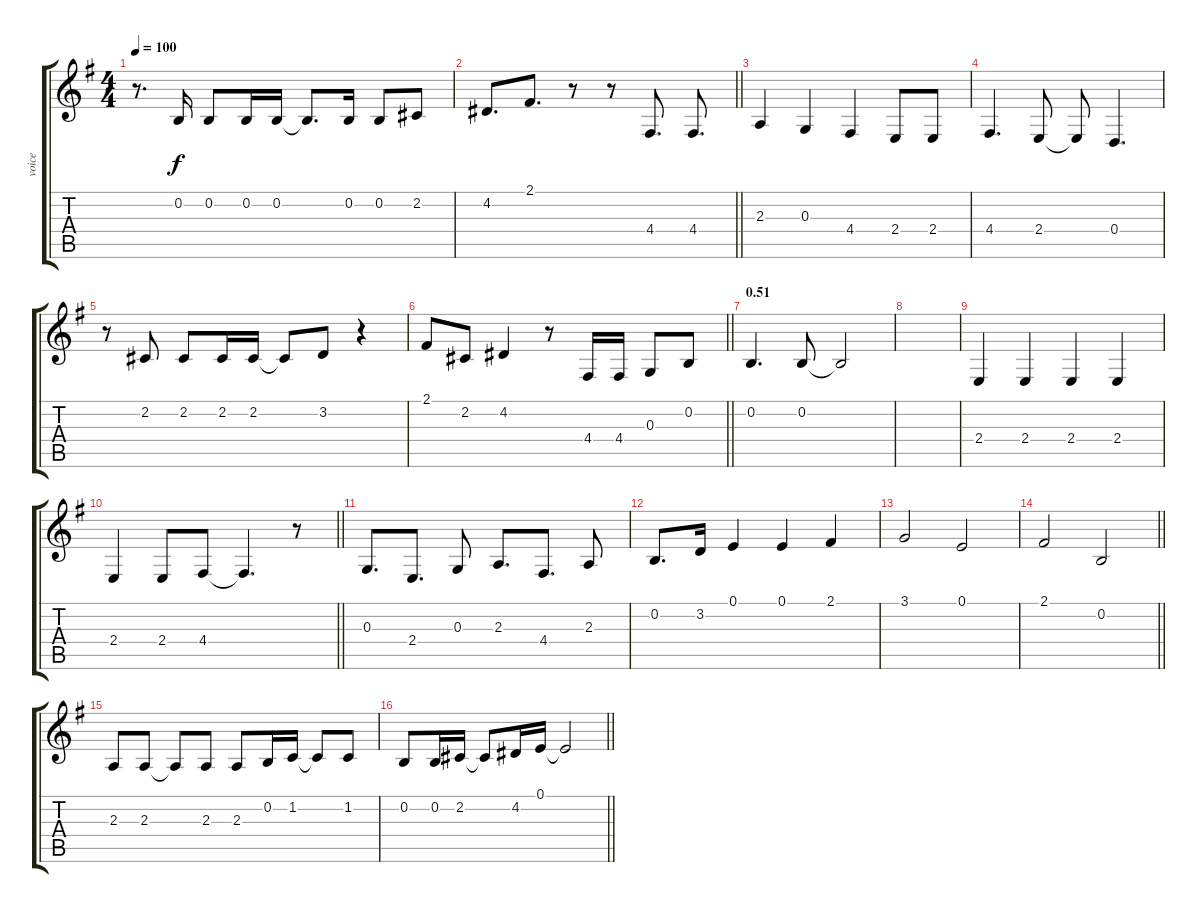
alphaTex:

\track ("voice" "voice") {instrument clarinet}
\staff {score tabs}
\tuning (E4 B3 G3 D3 A2 E2) {hide}
\ts (4 4)
\tempo 100
\clef g2
\ks g
r.8{d dy f} 0.2.16 0.2.8 0.2.16 0.2.16 0.2{t}.8{d} 0.2.16 0.2.8 2.2.8 |
\barLineRight lightlight
4.2.8{d} 2.1.8{d} r.8 r.8 4.4.8{d} 4.4.8{d} |
2.3.4 0.3.4 4.4.4 2.4.8 2.4.8 |
4.4.4{d} 2.4.8 2.4{t}.8 0.4.4{d} |
r.8 2.2.8 2.2.8 2.2.16 2.2.16 2.2{t}.8 3.2.8 r.4 |
\barLineRight lightlight
2.1.8 2.2.8 4.2.4 r.8 4.4.16 4.4.16 0.3.8 0.2.8 |
\section ("" "0.51")
0.2.4{d} 0.2.8 0.2{t}.2 |
|
2.4.4 2.4.4 2.4.4 2.4.4 |
\barLineRight lightlight
2.4.4 2.4.8 4.4.8 4.4{t}.4{d} r.8 |
0.3.8{d} 2.4.8{d} 0.3.8 2.3.8{d} 4.4.8{d} 2.3.8 |
0.2.8{d} 3.2.16 0.1.4 0.1.4 2.1.4 |
3.1.2 0.1.2 |
\barLineRight lightlight
2.1.2 0.2.2 |
2.3.8 2.3.8 2.3{t}.8 2.3.8 2.3.8 0.2.16 1.2.16 1.2{t}.8 1.2.8 |
\barLineRight lightlight
0.2.8 0.2.16 2.2.16 2.2{t}.8 4.2.16 0.1.16 0.1{t}.2
